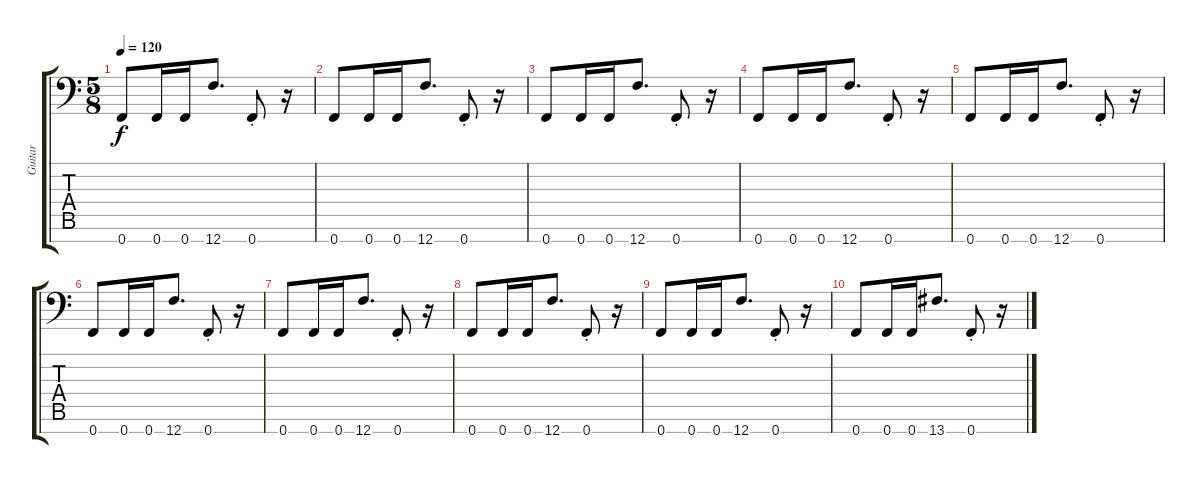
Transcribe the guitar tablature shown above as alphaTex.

\track ("Guitar" "Guitar") {instrument overdrivenguitar}
\staff {score tabs}
\tuning (Bb3 Gb3 Db3 Ab2 Eb2 Bb1 F1) {hide}
\ts (5 8)
\tempo 120
\clef f4
\ks c
0.7.8{dy f} 0.7.16 0.7.16 12.7.8{d} 0.7{st}.8 r.16 |
0.7.8 0.7.16 0.7.16 12.7.8{d} 0.7{st}.8 r.16 |
0.7.8 0.7.16 0.7.16 12.7.8{d} 0.7{st}.8 r.16 |
0.7.8 0.7.16 0.7.16 12.7.8{d} 0.7{st}.8 r.16 |
0.7.8 0.7.16 0.7.16 12.7.8{d} 0.7{st}.8 r.16 |
0.7.8 0.7.16 0.7.16 12.7.8{d} 0.7{st}.8 r.16 |
0.7.8 0.7.16 0.7.16 12.7.8{d} 0.7{st}.8 r.16 |
0.7.8 0.7.16 0.7.16 12.7.8{d} 0.7{st}.8 r.16 |
0.7.8 0.7.16 0.7.16 12.7.8{d} 0.7{st}.8 r.16 |
0.7.8 0.7.16 0.7.16 13.7.8{d} 0.7{st}.8 r.16
